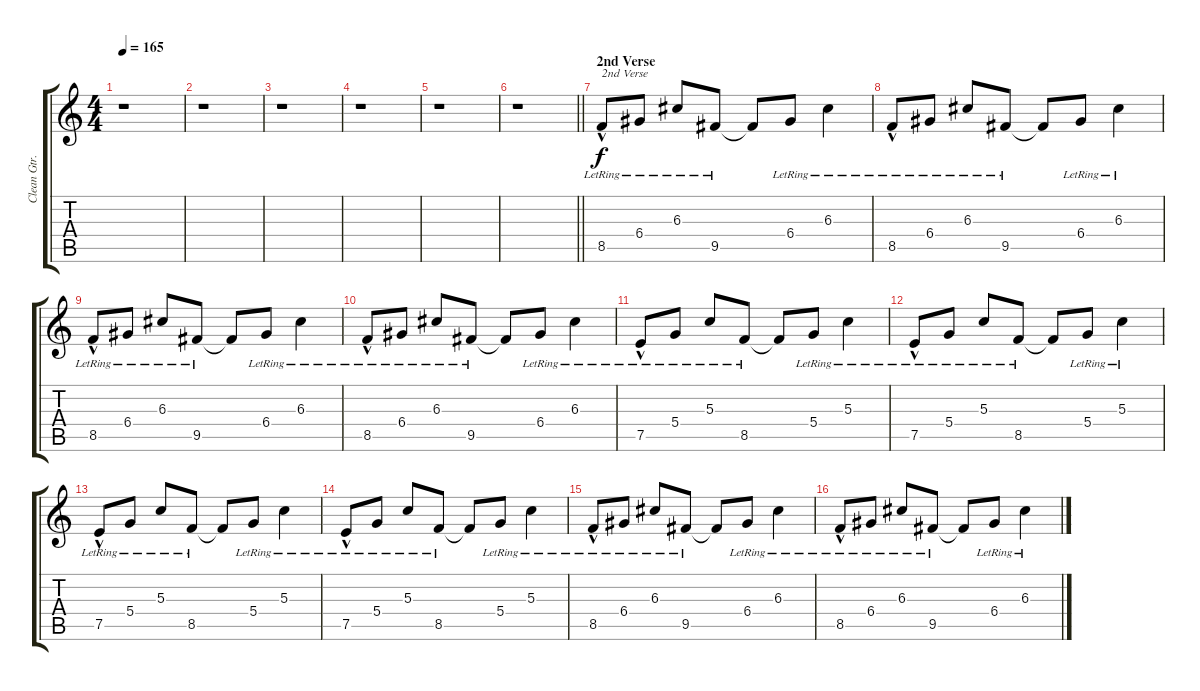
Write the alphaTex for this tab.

\track ("Clean Gtr." "Clean Gtr.") {instrument electricguitarclean}
\staff {score tabs}
\tuning (E4 B3 G3 D3 A2 E2) {hide}
\ts (4 4)
\tempo 165
\clef g2
\ks c
r.1{dy f} |
r.1 |
r.1 |
r.1 |
r.1 |
\barLineRight lightlight
r.1 |
\section ("" "2nd Verse")
8.5{hac lr}.8{txt "2nd Verse"} 6.4{lr}.8 6.3{lr}.8 9.5{lr}.8 9.5{t}.8 6.4{lr}.8 6.3{lr}.4 |
8.5{hac lr}.8 6.4{lr}.8 6.3{lr}.8 9.5{lr}.8 9.5{t}.8 6.4{lr}.8 6.3{lr}.4 |
8.5{hac lr}.8 6.4{lr}.8 6.3{lr}.8 9.5{lr}.8 9.5{t}.8 6.4{lr}.8 6.3{lr}.4 |
8.5{hac lr}.8 6.4{lr}.8 6.3{lr}.8 9.5{lr}.8 9.5{t}.8 6.4{lr}.8 6.3{lr}.4 |
7.5{hac lr}.8 5.4{lr}.8 5.3{lr}.8 8.5{lr}.8 8.5{t}.8 5.4{lr}.8 5.3{lr}.4 |
7.5{hac lr}.8 5.4{lr}.8 5.3{lr}.8 8.5{lr}.8 8.5{t}.8 5.4{lr}.8 5.3{lr}.4 |
7.5{hac lr}.8 5.4{lr}.8 5.3{lr}.8 8.5{lr}.8 8.5{t}.8 5.4{lr}.8 5.3{lr}.4 |
7.5{hac lr}.8 5.4{lr}.8 5.3{lr}.8 8.5{lr}.8 8.5{t}.8 5.4{lr}.8 5.3{lr}.4 |
8.5{hac lr}.8 6.4{lr}.8 6.3{lr}.8 9.5{lr}.8 9.5{t}.8 6.4{lr}.8 6.3{lr}.4 |
8.5{hac lr}.8 6.4{lr}.8 6.3{lr}.8 9.5{lr}.8 9.5{t}.8 6.4{lr}.8 6.3{lr}.4
